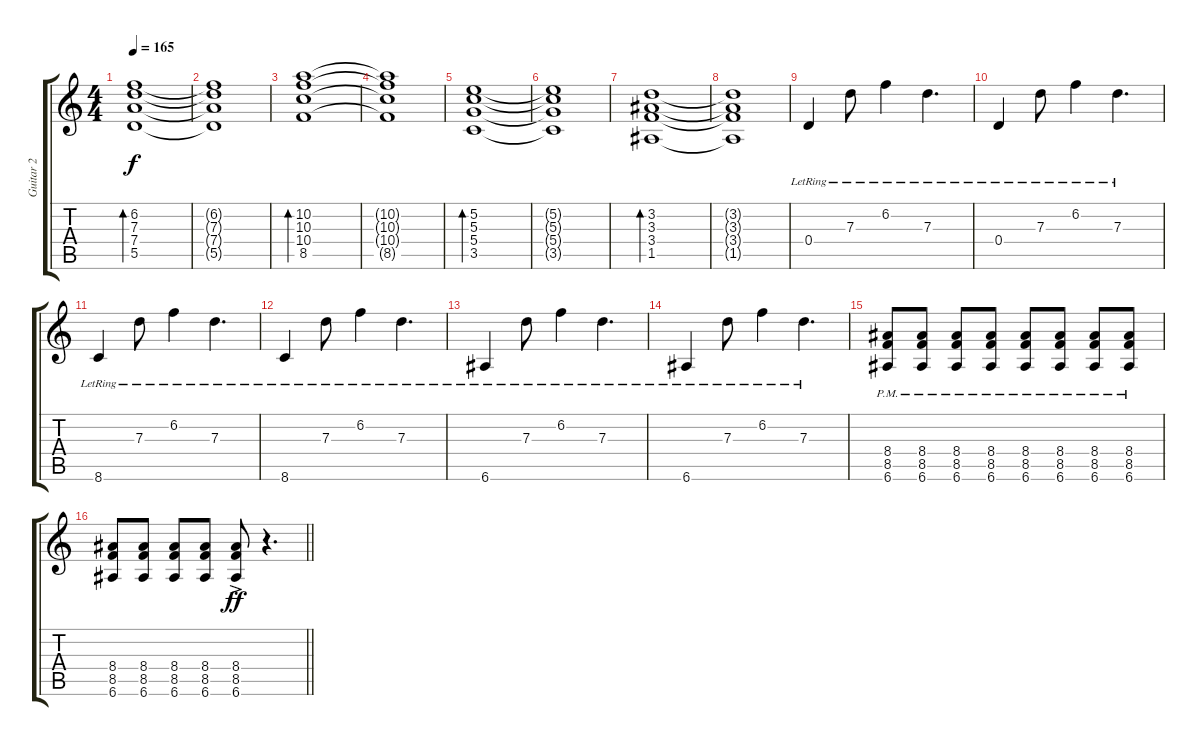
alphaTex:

\track ("Guitar 2" "Guitar 2") {instrument overdrivenguitar}
\staff {score tabs}
\tuning (E4 B3 G3 D3 A2 E2) {hide}
\ts (4 4)
\tempo 165
\clef g2
\ks c
(6.2 7.3 7.4 5.5).1{bd 240 dy f} |
(6.2{t} 7.3{t} 7.4{t} 5.5{t}).1 |
(10.2 10.3 10.4 8.5).1{bd 240} |
(10.2{t} 10.3{t} 10.4{t} 8.5{t}).1 |
(5.2 5.3 5.4 3.5).1{bd 240} |
(5.2{t} 5.3{t} 5.4{t} 3.5{t}).1 |
(3.2 3.3 3.4 1.5).1{bd 240} |
(3.2{t} 3.3{t} 3.4{t} 1.5{t}).1 |
0.4{lr}.4 7.3{lr}.8 6.2{lr}.4 7.3{lr}.4{d} |
0.4{lr}.4 7.3{lr}.8 6.2{lr}.4 7.3{lr}.4{d} |
8.6{lr}.4 7.3{lr}.8 6.2{lr}.4 7.3{lr}.4{d} |
8.6{lr}.4 7.3{lr}.8 6.2{lr}.4 7.3{lr}.4{d} |
6.6{lr}.4 7.3{lr}.8 6.2{lr}.4 7.3{lr}.4{d} |
6.6{lr}.4 7.3{lr}.8 6.2{lr}.4 7.3{lr}.4{d} |
(8.4{pm} 8.5{pm} 6.6{pm}).8{instrument overdrivenguitar} (8.4{pm} 8.5{pm} 6.6{pm}).8 (8.4{pm} 8.5{pm} 6.6{pm}).8 (8.4{pm} 8.5{pm} 6.6{pm}).8 (8.4{pm} 8.5{pm} 6.6{pm}).8 (8.4{pm} 8.5{pm} 6.6{pm}).8 (8.4{pm} 8.5{pm} 6.6{pm}).8 (8.4{pm} 8.5{pm} 6.6{pm}).8 |
\barLineRight lightlight
(8.4 8.5 6.6).8 (8.4 8.5 6.6).8 (8.4 8.5 6.6).8 (8.4 8.5 6.6).8 (8.4{ac} 8.5{ac} 6.6{ac}).8{dy ff} r.4{d}
